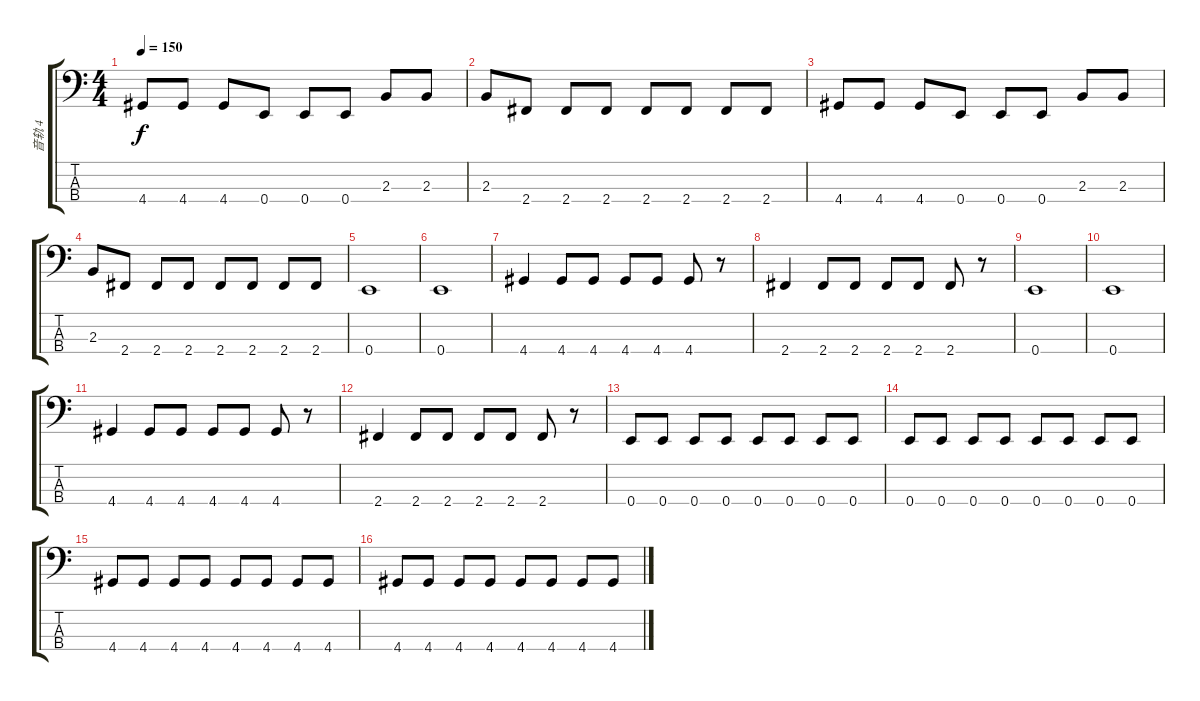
\track ("音轨 4" "音轨 4") {instrument electricbassfinger}
\staff {score tabs}
\tuning (G2 D2 A1 E1) {hide}
\ts (4 4)
\tempo 150
\clef f4
\ks c
4.4.8{dy f} 4.4.8 4.4.8 0.4.8 0.4.8 0.4.8 2.3.8 2.3.8 |
2.3.8 2.4.8 2.4.8 2.4.8 2.4.8 2.4.8 2.4.8 2.4.8 |
4.4.8 4.4.8 4.4.8 0.4.8 0.4.8 0.4.8 2.3.8 2.3.8 |
2.3.8 2.4.8 2.4.8 2.4.8 2.4.8 2.4.8 2.4.8 2.4.8 |
0.4.1 |
0.4.1 |
4.4.4 4.4.8 4.4.8 4.4.8 4.4.8 4.4.8 r.8 |
2.4.4 2.4.8 2.4.8 2.4.8 2.4.8 2.4.8 r.8 |
0.4.1 |
0.4.1 |
4.4.4 4.4.8 4.4.8 4.4.8 4.4.8 4.4.8 r.8 |
2.4.4 2.4.8 2.4.8 2.4.8 2.4.8 2.4.8 r.8 |
0.4.8 0.4.8 0.4.8 0.4.8 0.4.8 0.4.8 0.4.8 0.4.8 |
0.4.8 0.4.8 0.4.8 0.4.8 0.4.8 0.4.8 0.4.8 0.4.8 |
4.4.8 4.4.8 4.4.8 4.4.8 4.4.8 4.4.8 4.4.8 4.4.8 |
4.4.8 4.4.8 4.4.8 4.4.8 4.4.8 4.4.8 4.4.8 4.4.8
